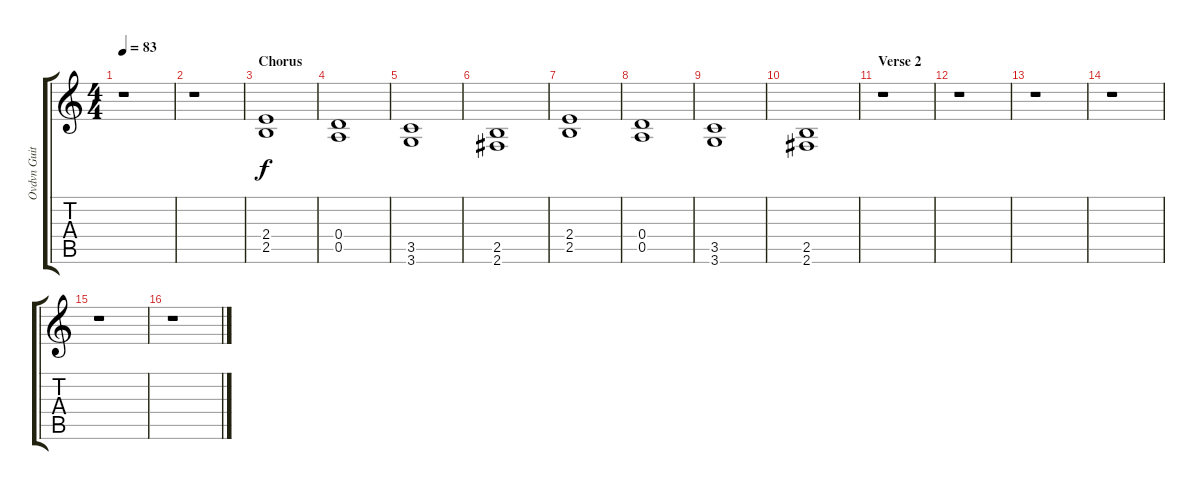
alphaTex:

\track ("Ovdvn Guitar" "Ovdvn Guit") {instrument distortionguitar}
\staff {score tabs}
\tuning (E4 B3 G3 D3 A2 E2) {hide}
\ts (4 4)
\tempo 83
\clef g2
\ks c
r.1{dy f} |
r.1 |
\section ("" "Chorus ")
(2.4 2.5).1 |
(0.4 0.5).1 |
(3.5 3.6).1 |
(2.5 2.6).1 |
(2.4 2.5).1 |
(0.4 0.5).1 |
(3.5 3.6).1 |
(2.5 2.6).1 |
\section ("" "Verse 2 ")
r.1 |
r.1 |
r.1 |
r.1 |
r.1 |
r.1
